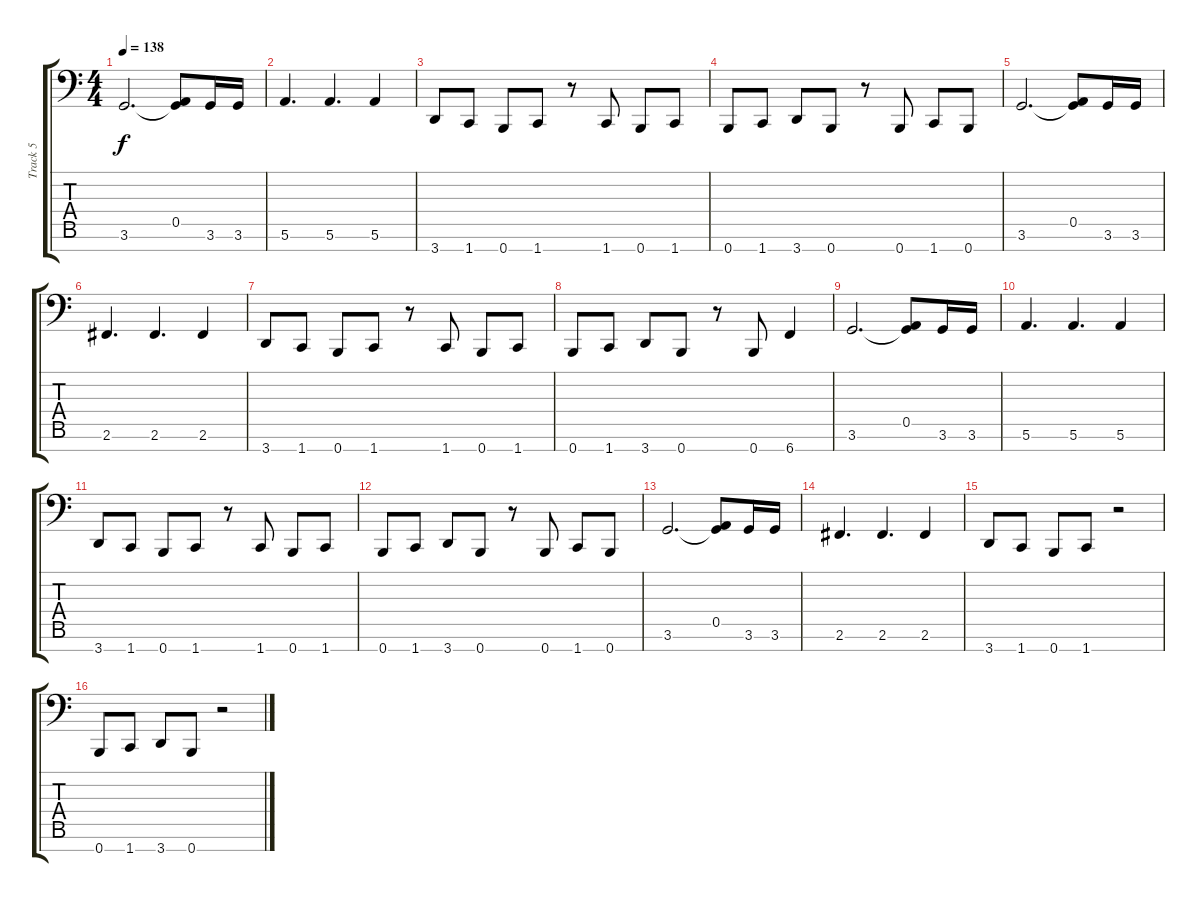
\track ("Track 5" "Track 5") {instrument electricbassfinger}
\staff {score tabs}
\tuning (E3 B2 G2 D2 A1 E1 B0) {hide}
\ts (4 4)
\tempo 138
\clef f4
\ks c
3.6.2{d dy f} (0.5 3.6{t}).8 3.6.16 3.6.16 |
5.6.4{d} 5.6.4{d} 5.6.4 |
3.7.8 1.7.8 0.7.8 1.7.8 r.8 1.7.8 0.7.8 1.7.8 |
0.7.8 1.7.8 3.7.8 0.7.8 r.8 0.7.8 1.7.8 0.7.8 |
3.6.2{d} (0.5 3.6{t}).8 3.6.16 3.6.16 |
2.6.4{d} 2.6.4{d} 2.6.4 |
3.7.8 1.7.8 0.7.8 1.7.8 r.8 1.7.8 0.7.8 1.7.8 |
0.7.8 1.7.8 3.7.8 0.7.8 r.8 0.7.8 6.7.4 |
3.6.2{d} (0.5 3.6{t}).8 3.6.16 3.6.16 |
5.6.4{d} 5.6.4{d} 5.6.4 |
3.7.8 1.7.8 0.7.8 1.7.8 r.8 1.7.8 0.7.8 1.7.8 |
0.7.8 1.7.8 3.7.8 0.7.8 r.8 0.7.8 1.7.8 0.7.8 |
3.6.2{d} (0.5 3.6{t}).8 3.6.16 3.6.16 |
2.6.4{d} 2.6.4{d} 2.6.4 |
3.7.8 1.7.8 0.7.8 1.7.8 r.2 |
0.7.8 1.7.8 3.7.8 0.7.8 r.2
